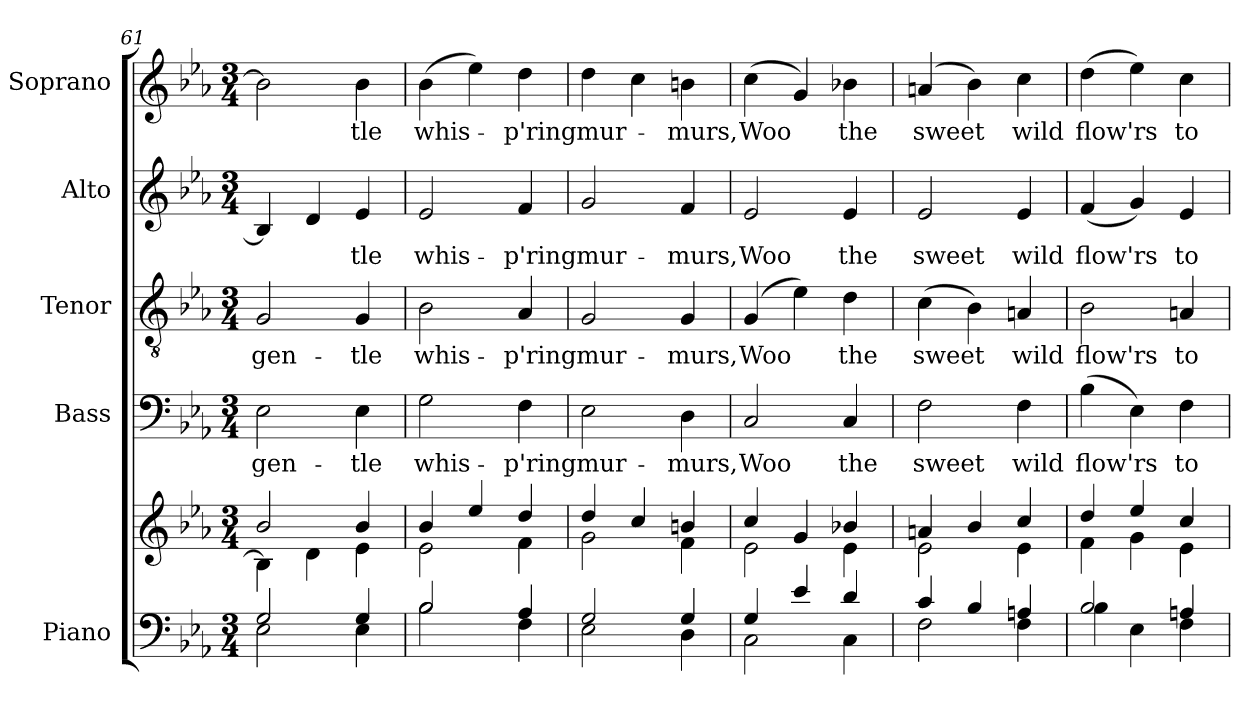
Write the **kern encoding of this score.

**kern	**kern	**kern	**text	**kern	**text	**kern	**text	**kern	**text
*part5	*part5	*part4	*part4	*part3	*part3	*part2	*part2	*part1	*part1
*staff6	*staff5	*staff4	*staff4	*staff3	*staff3	*staff2	*staff2	*staff1	*staff1
*I"Piano	*	*I"Bass	*	*I"Tenor	*	*I"Alto	*	*I"Soprano	*
*I'Pno.	*	*I'B.	*	*I'T.	*	*I'A.	*	*I'S.	*
*clefF4	*clefG2	*clefF4	*	*clefGv2	*	*clefG2	*	*clefG2	*
*	*	*	*	*ITrd7c12	*	*	*	*	*
*k[b-e-a-]	*k[b-e-a-]	*k[b-e-a-]	*	*k[b-e-a-]	*	*k[b-e-a-]	*	*k[b-e-a-]	*
*E-:	*E-:	*E-:	*	*E-:	*	*E-:	*	*E-:	*
*M3/4	*M3/4	*M3/4	*	*M3/4	*	*M3/4	*	*M3/4	*
=61	=61	=61	=61	=61	=61	=61	=61	=61	=61
*^	*^	*	*	*	*	*	*	*	*
!	!	!	!	!	!LO:LY:b:color=#000000	!	!	!	!	!	!
!	!	!	!	!	!	!	!LO:LY:b:color=#000000	!	!	!	!
2Gi/	2E-i\	2b-i/	4B-i\]	2E-i\	gen-	2GGi/	gen-	4B-i/]	.	2b-i\]	.
.	.	.	4di\	.	.	.	.	4di/	.	.	.
!	!	!	!	!	!LO:LY:b:color=#000000	!	!	!	!	!	!
!	!	!	!	!	!	!	!LO:LY:b:color=#000000	!	!	!	!
!	!	!	!	!	!	!	!	!	!LO:LY:b:color=#000000	!	!
!	!	!	!	!	!	!	!	!	!	!	!LO:LY:b:color=#000000
4Gi/	4E-i\	4b-i/	4e-i\	4E-i\	-tle	4GGi/	-tle	4e-i/	-tle	4b-i\	-tle
=62	=62	=62	=62	=62	=62	=62	=62	=62	=62	=62	=62
!	!	!	!	!	!LO:LY:b:color=#000000	!	!	!	!	!	!
!	!	!	!	!	!	!	!LO:LY:b:color=#000000	!	!	!	!
!	!	!	!	!	!	!	!	!	!LO:LY:b:color=#000000	!	!
!	!	!	!	!	!	!	!	!	!	!	!LO:LY:b:color=#000000
2B-i/	2B-i\	4b-i/	2e-i\	2Gi\	whis-	2BB-i\	whis-	2e-i/	whis-	(4b-i\	whis-
.	.	4ee-i/	.	.	.	.	.	.	.	4ee-i\)	.
!	!	!	!	!	!LO:LY:b:color=#000000	!	!	!	!	!	!
!	!	!	!	!	!	!	!LO:LY:b:color=#000000	!	!	!	!
!	!	!	!	!	!	!	!	!	!LO:LY:b:color=#000000	!	!
!	!	!	!	!	!	!	!	!	!	!	!LO:LY:b:color=#000000
4A-i/	4Fi\	4ddi/	4fi\	4Fi\	-p'ring	4AA-i/	-p'ring	4fi/	-p'ring	4ddi\	-p'ring
!!LO:LB:g=z
=63	=63	=63	=63	=63	=63	=63	=63	=63	=63	=63	=63
!	!	!	!	!	!LO:LY:b:color=#000000	!	!	!	!	!	!
!	!	!	!	!	!	!	!LO:LY:b:color=#000000	!	!	!	!
!	!	!	!	!	!	!	!	!	!LO:LY:b:color=#000000	!	!
!	!	!	!	!	!	!	!	!	!	!	!LO:LY:b:color=#000000
2Gi/	2E-i\	4ddi/	2gi\	2E-i\	mur-	2GGi/	mur-	2gi/	mur-	4ddi\	mur-
.	.	4cci/	.	.	.	.	.	.	.	4cci\	.
!	!	!	!	!	!LO:LY:b:color=#000000	!	!	!	!	!	!
!	!	!	!	!	!	!	!LO:LY:b:color=#000000	!	!	!	!
!	!	!	!	!	!	!	!	!	!LO:LY:b:color=#000000	!	!
!	!	!	!	!	!	!	!	!	!	!	!LO:LY:b:color=#000000
4Gi/	4Di\	4bni/	4fi\	4Di\	-murs,	4GGi/	-murs,	4fi/	-murs,	4bni\	-murs,
=64	=64	=64	=64	=64	=64	=64	=64	=64	=64	=64	=64
!	!	!	!	!	!LO:LY:b:color=#000000	!	!	!	!	!	!
!	!	!	!	!	!	!	!LO:LY:b:color=#000000	!	!	!	!
!	!	!	!	!	!	!	!	!	!LO:LY:b:color=#000000	!	!
!	!	!	!	!	!	!	!	!	!	!	!LO:LY:b:color=#000000
4Gi/	2Ci\	4cci/	2e-i\	2Ci/	Woo	(4GGi/	Woo	2e-i/	Woo	(4cci\	Woo
4e-i/	.	4gi/	.	.	.	4E-i\)	.	.	.	4gi/)	.
!	!	!	!	!	!LO:LY:b:color=#000000	!	!	!	!	!	!
!	!	!	!	!	!	!	!LO:LY:b:color=#000000	!	!	!	!
!	!	!	!	!	!	!	!	!	!LO:LY:b:color=#000000	!	!
!	!	!	!	!	!	!	!	!	!	!	!LO:LY:b:color=#000000
4di/	4Ci\	4b-Xi/	4e-i\	4Ci/	the	4Di\	the	4e-i/	the	4b-Xi\	the
=65	=65	=65	=65	=65	=65	=65	=65	=65	=65	=65	=65
!	!	!	!	!	!LO:LY:b:color=#000000	!	!	!	!	!	!
!	!	!	!	!	!	!	!LO:LY:b:color=#000000	!	!	!	!
!	!	!	!	!	!	!	!	!	!LO:LY:b:color=#000000	!	!
!	!	!	!	!	!	!	!	!	!	!	!LO:LY:b:color=#000000
4ci/	2Fi\	4ani/	2e-i\	2Fi\	sweet	(4Ci\	sweet	2e-i/	sweet	(4ani/	sweet
4B-i/	.	4b-i/	.	.	.	4BB-i\)	.	.	.	4b-i\)	.
!	!	!	!	!	!LO:LY:b:color=#000000	!	!	!	!	!	!
!	!	!	!	!	!	!	!LO:LY:b:color=#000000	!	!	!	!
!	!	!	!	!	!	!	!	!	!LO:LY:b:color=#000000	!	!
!	!	!	!	!	!	!	!	!	!	!	!LO:LY:b:color=#000000
4Ani/	4Fi\	4cci/	4e-i\	4Fi\	wild	4AAni/	wild	4e-i/	wild	4cci\	wild
=66	=66	=66	=66	=66	=66	=66	=66	=66	=66	=66	=66
!	!	!	!	!	!LO:LY:b:color=#000000	!	!	!	!	!	!
!	!	!	!	!	!	!	!LO:LY:b:color=#000000	!	!	!	!
!	!	!	!	!	!	!	!	!	!LO:LY:b:color=#000000	!	!
!	!	!	!	!	!	!	!	!	!	!	!LO:LY:b:color=#000000
2B-i/	4B-i\	4ddi/	4fi\	(4B-i\	flow'rs	2BB-i\	flow'rs	(4fi/	flow'rs	(4ddi\	flow'rs
.	4E-i\	4ee-i/	4gi\	4E-i\)	.	.	.	4gi/)	.	4ee-i\)	.
!	!	!	!	!	!LO:LY:b:color=#000000	!	!	!	!	!	!
!	!	!	!	!	!	!	!LO:LY:b:color=#000000	!	!	!	!
!	!	!	!	!	!	!	!	!	!LO:LY:b:color=#000000	!	!
!	!	!	!	!	!	!	!	!	!	!	!LO:LY:b:color=#000000
4Ani/	4Fi\	4cci/	4e-i\	4Fi\	to	4AAni/	to	4e-i/	to	4cci\	to
*v	*v	*	*	*	*	*	*	*	*	*	*
*	*v	*v	*	*	*	*	*	*	*	*
=	=	=	=	=	=	=	=	=	=
*-	*-	*-	*-	*-	*-	*-	*-	*-	*-
